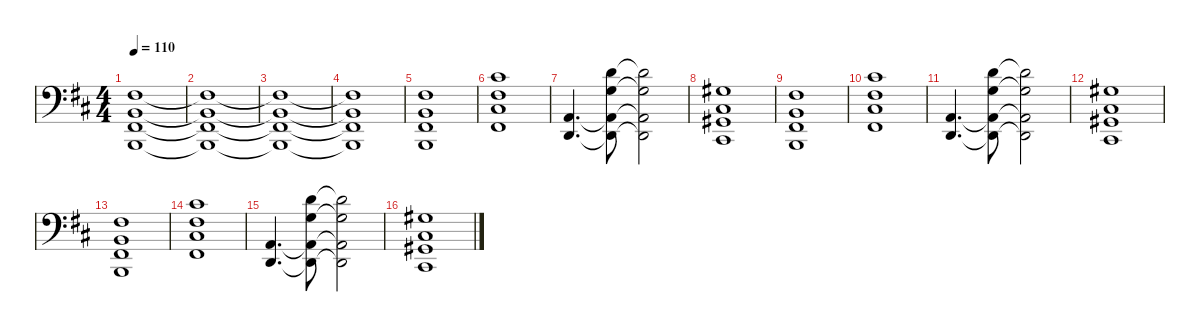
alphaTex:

\defaultSystemsLayout 4
\hideDynamics
\bracketExtendMode nobrackets
\singleTrackTrackNamePolicy hidden
\multiTrackTrackNamePolicy hidden
\firstSystemTrackNameMode fullname
\firstSystemTrackNameOrientation horizontal
\otherSystemsTrackNameOrientation horizontal
\track ("Cliff Meyer" "pad.synth.") {defaultSystemsLayout 8 instrument pad2warm}
\staff {score}
\tuning (Db4 Ab3 E3 B2 Gb2 B1)
\ts (4 4)
\beaming (8 2 2 2 2)
\tempo 110
\clef f4
\ks bminor
(2.3{acc #} 0.4{acc forcenatural} 0.5{acc #} 0.6{acc forcenatural}).1{dy f instrument pad2warm beam Up} |
(2.3{t acc #} 0.4{t acc forcenatural} 0.5{t acc #} 0.6{t acc forcenatural}).1{beam Up} |
(2.3{t acc #} 0.4{t acc forcenatural} 0.5{t acc #} 0.6{t acc forcenatural}).1{beam Up} |
(2.3{t acc #} 0.4{t acc forcenatural} 0.5{t acc #} 0.6{t acc forcenatural}).1{beam Up} |
(2.3{acc #} 0.4{acc forcenatural} 0.5{acc #} 0.6{acc forcenatural}).1{beam Up} |
(9.3{acc #} 7.4{acc #} 7.5{acc #} 7.6{acc #}).1{beam Down} |
(3.5{acc forcenatural} 3.6{acc forcenatural}).4{d beam Up} (10.3{acc forcenatural} 8.4{acc forcenatural} 3.5{t acc forcenatural} 3.6{t acc forcenatural}).8{beam Down} (10.3{t acc forcenatural} 8.4{t acc forcenatural} 3.5{t acc forcenatural} 3.6{t acc forcenatural}).2{beam Down} |
(4.3{acc #} 2.4{acc #} 2.5{acc #} 2.6{acc #}).1{beam Up} |
(2.3{acc #} 0.4{acc forcenatural} 0.5{acc #} 0.6{acc forcenatural}).1{beam Up} |
(9.3{acc #} 7.4{acc #} 7.5{acc #} 7.6{acc #}).1{beam Down} |
(3.5{acc forcenatural} 3.6{acc forcenatural}).4{d beam Up} (10.3{acc forcenatural} 8.4{acc forcenatural} 3.5{t acc forcenatural} 3.6{t acc forcenatural}).8{beam Down} (10.3{t acc forcenatural} 8.4{t acc forcenatural} 3.5{t acc forcenatural} 3.6{t acc forcenatural}).2{beam Down} |
(4.3{acc #} 2.4{acc #} 2.5{acc #} 2.6{acc #}).1{beam Up} |
(2.3{acc #} 0.4{acc forcenatural} 0.5{acc #} 0.6{acc forcenatural}).1{beam Up} |
(9.3{acc #} 7.4{acc #} 7.5{acc #} 7.6{acc #}).1{beam Down} |
(3.5{acc forcenatural} 3.6{acc forcenatural}).4{d beam Up} (10.3{acc forcenatural} 8.4{acc forcenatural} 3.5{t acc forcenatural} 3.6{t acc forcenatural}).8{beam Down} (10.3{t acc forcenatural} 8.4{t acc forcenatural} 3.5{t acc forcenatural} 3.6{t acc forcenatural}).2{beam Down} |
(4.3{acc #} 2.4{acc #} 2.5{acc #} 2.6{acc #}).1{beam Up}
